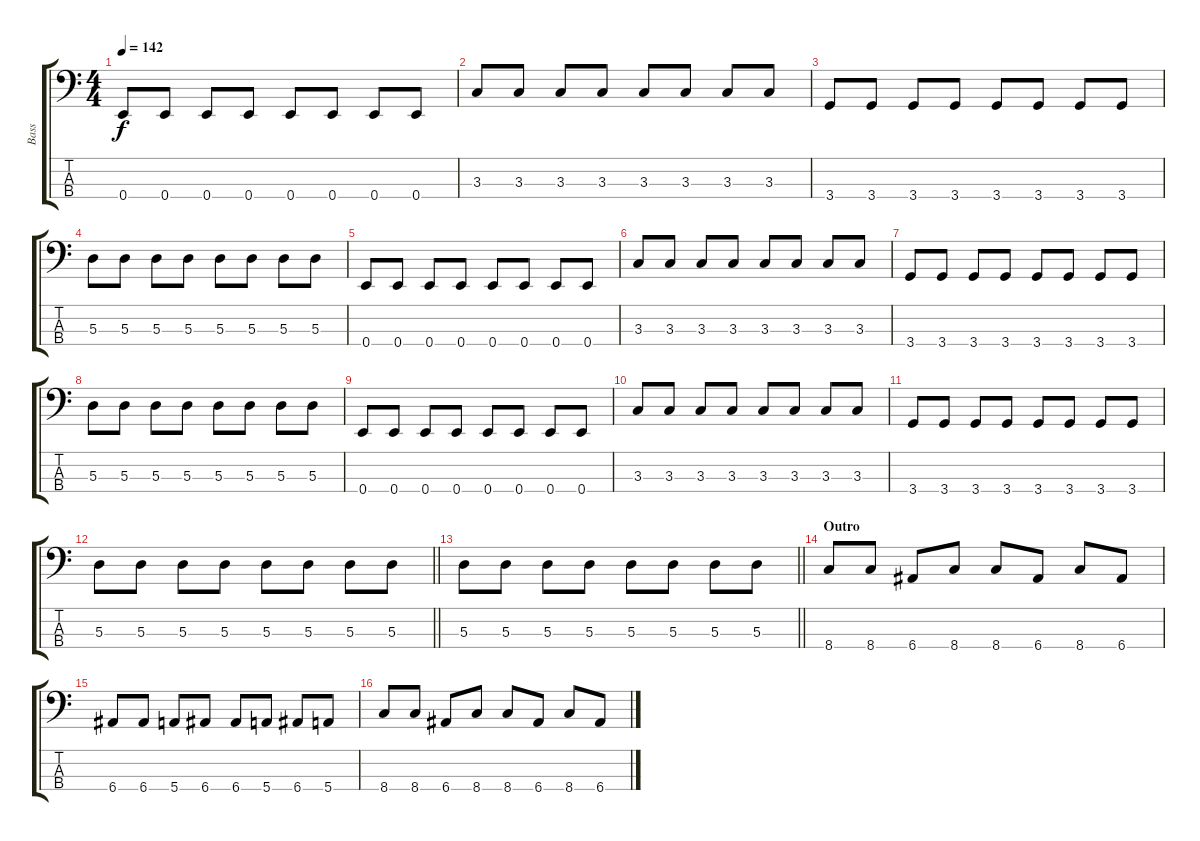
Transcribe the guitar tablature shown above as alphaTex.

\track ("Bass" "Bass") {instrument electricbassfinger}
\staff {score tabs}
\tuning (G2 D2 A1 E1) {hide}
\ts (4 4)
\tempo 142
\clef f4
\ks c
0.4.8{dy f} 0.4.8 0.4.8 0.4.8 0.4.8 0.4.8 0.4.8 0.4.8 |
3.3.8 3.3.8 3.3.8 3.3.8 3.3.8 3.3.8 3.3.8 3.3.8 |
3.4.8 3.4.8 3.4.8 3.4.8 3.4.8 3.4.8 3.4.8 3.4.8 |
5.3.8 5.3.8 5.3.8 5.3.8 5.3.8 5.3.8 5.3.8 5.3.8 |
0.4.8 0.4.8 0.4.8 0.4.8 0.4.8 0.4.8 0.4.8 0.4.8 |
3.3.8 3.3.8 3.3.8 3.3.8 3.3.8 3.3.8 3.3.8 3.3.8 |
3.4.8 3.4.8 3.4.8 3.4.8 3.4.8 3.4.8 3.4.8 3.4.8 |
5.3.8 5.3.8 5.3.8 5.3.8 5.3.8 5.3.8 5.3.8 5.3.8 |
0.4.8 0.4.8 0.4.8 0.4.8 0.4.8 0.4.8 0.4.8 0.4.8 |
3.3.8 3.3.8 3.3.8 3.3.8 3.3.8 3.3.8 3.3.8 3.3.8 |
3.4.8 3.4.8 3.4.8 3.4.8 3.4.8 3.4.8 3.4.8 3.4.8 |
\barLineRight lightlight
5.3.8 5.3.8 5.3.8 5.3.8 5.3.8 5.3.8 5.3.8 5.3.8 |
\section ("" "")
\barLineRight lightlight
5.3.8 5.3.8 5.3.8 5.3.8 5.3.8 5.3.8 5.3.8 5.3.8 |
\section ("" "Outro")
8.4.8 8.4.8 6.4.8 8.4.8 8.4.8 6.4.8 8.4.8 6.4.8 |
6.4.8 6.4.8 5.4.8 6.4.8 6.4.8 5.4.8 6.4.8 5.4.8 |
8.4.8 8.4.8 6.4.8 8.4.8 8.4.8 6.4.8 8.4.8 6.4.8
